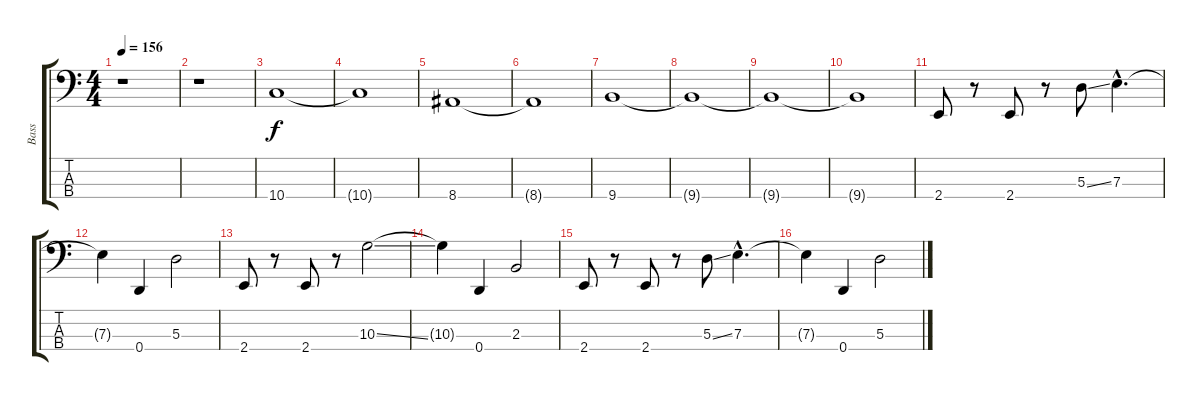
\track ("Bass" "Bass") {instrument fretlessbass}
\staff {score tabs}
\tuning (G2 D2 A1 D1) {hide}
\ts (4 4)
\tempo 156
\clef f4
\ks c
r.1{dy f} |
r.1 |
10.4.1 |
10.4{t}.1 |
8.4.1 |
8.4{t}.1 |
9.4.1 |
9.4{t}.1 |
9.4{t}.1 |
9.4{t}.1 |
2.4.8 r.8 2.4.8 r.8 5.3{ss}.8 7.3{hac}.4{d} |
7.3{t}.4 0.4.4 5.3.2 |
2.4.8 r.8 2.4.8 r.8 10.3{ss}.2 |
10.3{t}.4 0.4.4 2.3.2 |
2.4.8 r.8 2.4.8 r.8 5.3{ss}.8 7.3{hac}.4{d} |
7.3{t}.4 0.4.4 5.3.2
